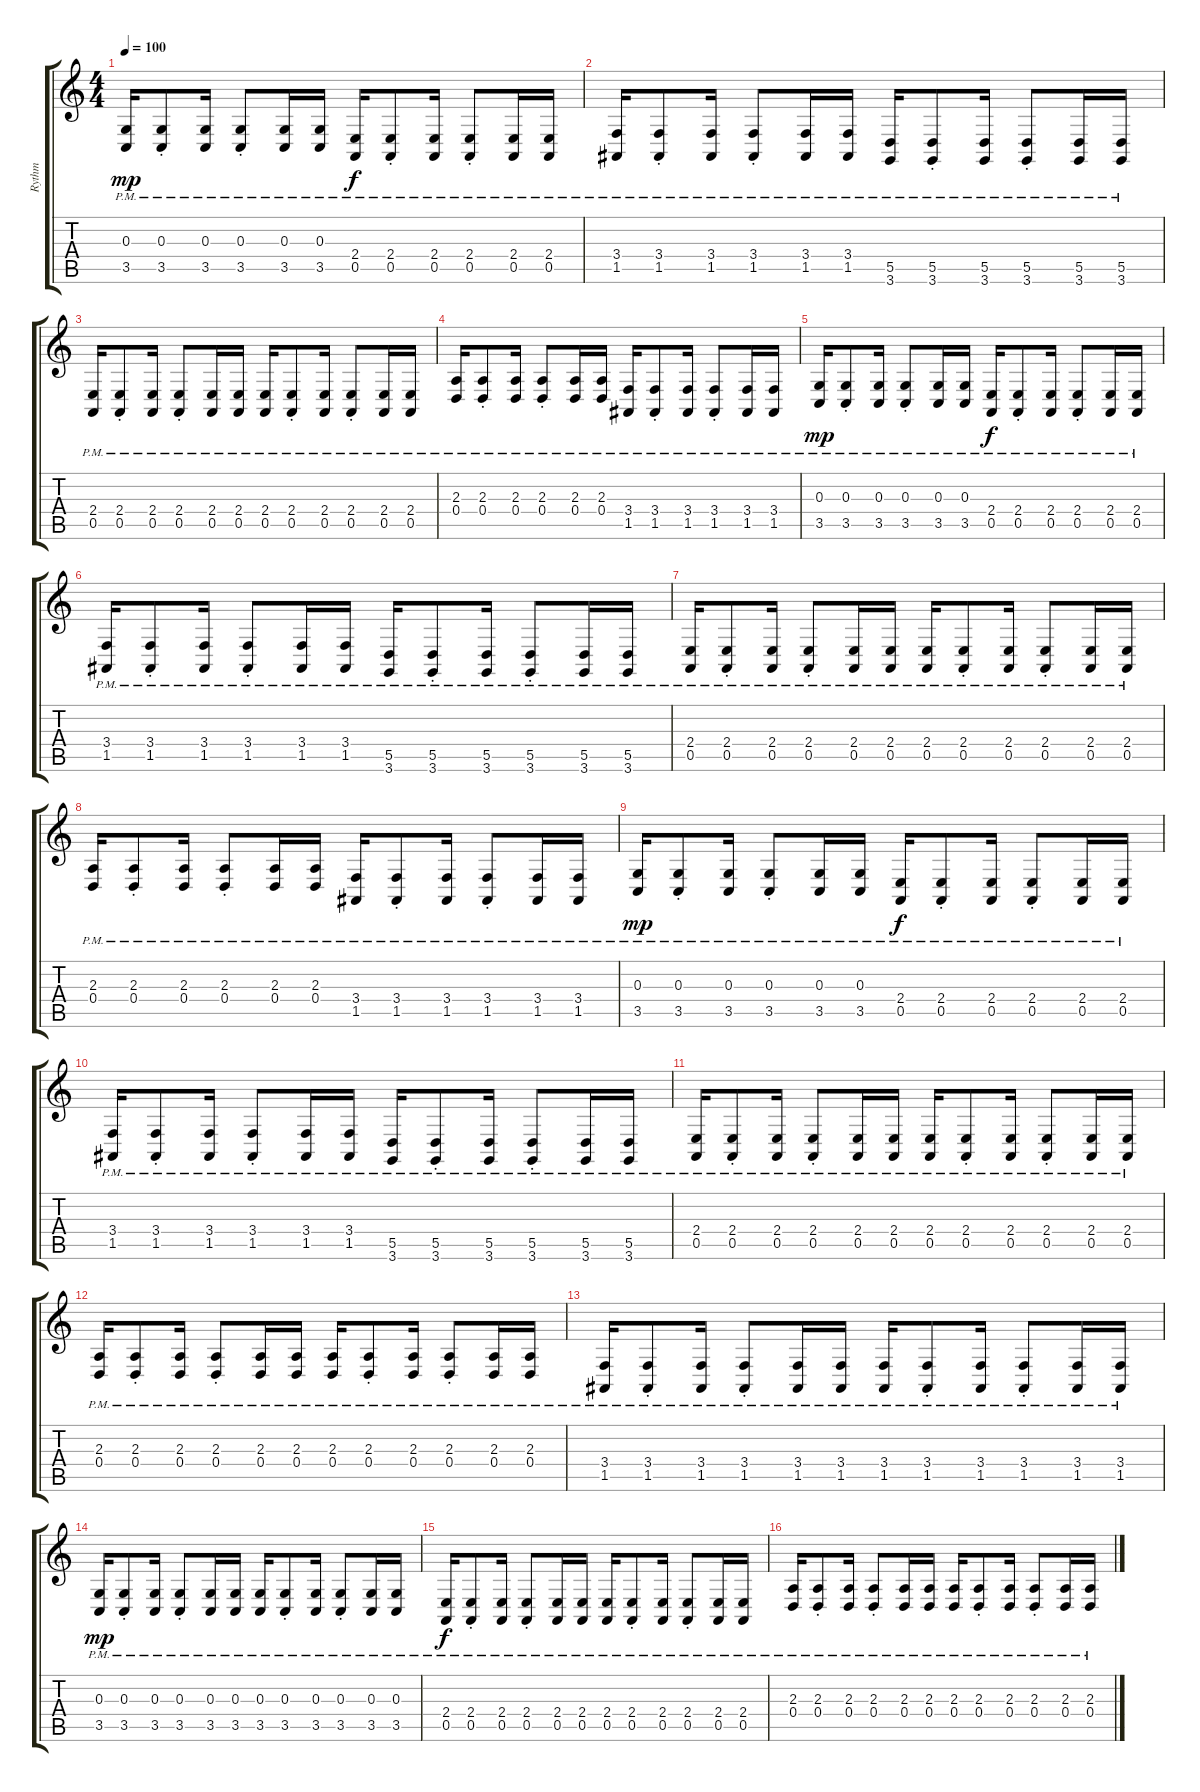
\track ("Rythm" "Rythm") {instrument lead8bassandlead}
\staff {score tabs}
\tuning (E4 B3 G3 D3 A2 E2) {hide}
\ts (4 4)
\tempo 100
\clef g2
\ks c
(0.3{pm} 3.5{pm}).16{dy mp} (0.3{pm st} 3.5{pm st}).8 (0.3{pm} 3.5{pm}).16 (0.3{pm st} 3.5{pm st}).8 (0.3{pm} 3.5{pm}).16 (0.3{pm} 3.5{pm}).16 (2.4{pm} 0.5{pm}).16{dy f} (2.4{pm st} 0.5{pm st}).8 (2.4{pm} 0.5{pm}).16 (2.4{pm st} 0.5{pm st}).8 (2.4{pm} 0.5{pm}).16 (2.4{pm} 0.5{pm}).16 |
(3.4{pm} 1.5{pm}).16 (3.4{pm st} 1.5{pm st}).8 (3.4{pm} 1.5{pm}).16 (3.4{pm st} 1.5{pm st}).8 (3.4{pm} 1.5{pm}).16 (3.4{pm} 1.5{pm}).16 (5.5{pm} 3.6{pm}).16 (5.5{pm st} 3.6{pm st}).8 (5.5{pm} 3.6{pm}).16 (5.5{pm st} 3.6{pm st}).8 (5.5{pm} 3.6{pm}).16 (5.5{pm} 3.6{pm}).16 |
(2.4{pm} 0.5{pm}).16 (2.4{pm st} 0.5{pm st}).8 (2.4{pm} 0.5{pm}).16 (2.4{pm st} 0.5{pm st}).8 (2.4{pm} 0.5{pm}).16 (2.4{pm} 0.5{pm}).16 (2.4{pm} 0.5{pm}).16 (2.4{pm st} 0.5{pm st}).8 (2.4{pm} 0.5{pm}).16 (2.4{pm st} 0.5{pm st}).8 (2.4{pm} 0.5{pm}).16 (2.4{pm} 0.5{pm}).16 |
(2.3{pm} 0.4{pm}).16 (2.3{pm st} 0.4{pm st}).8 (2.3{pm} 0.4{pm}).16 (2.3{pm st} 0.4{pm st}).8 (2.3{pm} 0.4{pm}).16 (2.3{pm} 0.4{pm}).16 (3.4{pm} 1.5{pm}).16 (3.4{pm st} 1.5{pm st}).8 (3.4{pm} 1.5{pm}).16 (3.4{pm st} 1.5{pm st}).8 (3.4{pm} 1.5{pm}).16 (3.4{pm} 1.5{pm}).16 |
(0.3{pm} 3.5{pm}).16{dy mp} (0.3{pm st} 3.5{pm st}).8 (0.3{pm} 3.5{pm}).16 (0.3{pm st} 3.5{pm st}).8 (0.3{pm} 3.5{pm}).16 (0.3{pm} 3.5{pm}).16 (2.4{pm} 0.5{pm}).16{dy f} (2.4{pm st} 0.5{pm st}).8 (2.4{pm} 0.5{pm}).16 (2.4{pm st} 0.5{pm st}).8 (2.4{pm} 0.5{pm}).16 (2.4{pm} 0.5{pm}).16 |
(3.4{pm} 1.5{pm}).16 (3.4{pm st} 1.5{pm st}).8 (3.4{pm} 1.5{pm}).16 (3.4{pm st} 1.5{pm st}).8 (3.4{pm} 1.5{pm}).16 (3.4{pm} 1.5{pm}).16 (5.5{pm} 3.6{pm}).16 (5.5{pm st} 3.6{pm st}).8 (5.5{pm} 3.6{pm}).16 (5.5{pm st} 3.6{pm st}).8 (5.5{pm} 3.6{pm}).16 (5.5{pm} 3.6{pm}).16 |
(2.4{pm} 0.5{pm}).16 (2.4{pm st} 0.5{pm st}).8 (2.4{pm} 0.5{pm}).16 (2.4{pm st} 0.5{pm st}).8 (2.4{pm} 0.5{pm}).16 (2.4{pm} 0.5{pm}).16 (2.4{pm} 0.5{pm}).16 (2.4{pm st} 0.5{pm st}).8 (2.4{pm} 0.5{pm}).16 (2.4{pm st} 0.5{pm st}).8 (2.4{pm} 0.5{pm}).16 (2.4{pm} 0.5{pm}).16 |
(2.3{pm} 0.4{pm}).16 (2.3{pm st} 0.4{pm st}).8 (2.3{pm} 0.4{pm}).16 (2.3{pm st} 0.4{pm st}).8 (2.3{pm} 0.4{pm}).16 (2.3{pm} 0.4{pm}).16 (3.4{pm} 1.5{pm}).16 (3.4{pm st} 1.5{pm st}).8 (3.4{pm} 1.5{pm}).16 (3.4{pm st} 1.5{pm st}).8 (3.4{pm} 1.5{pm}).16 (3.4{pm} 1.5{pm}).16 |
(0.3{pm} 3.5{pm}).16{dy mp} (0.3{pm st} 3.5{pm st}).8 (0.3{pm} 3.5{pm}).16 (0.3{pm st} 3.5{pm st}).8 (0.3{pm} 3.5{pm}).16 (0.3{pm} 3.5{pm}).16 (2.4{pm} 0.5{pm}).16{dy f} (2.4{pm st} 0.5{pm st}).8 (2.4{pm} 0.5{pm}).16 (2.4{pm st} 0.5{pm st}).8 (2.4{pm} 0.5{pm}).16 (2.4{pm} 0.5{pm}).16 |
(3.4{pm} 1.5{pm}).16 (3.4{pm st} 1.5{pm st}).8 (3.4{pm} 1.5{pm}).16 (3.4{pm st} 1.5{pm st}).8 (3.4{pm} 1.5{pm}).16 (3.4{pm} 1.5{pm}).16 (5.5{pm} 3.6{pm}).16 (5.5{pm st} 3.6{pm st}).8 (5.5{pm} 3.6{pm}).16 (5.5{pm st} 3.6{pm st}).8 (5.5{pm} 3.6{pm}).16 (5.5{pm} 3.6{pm}).16 |
(2.4{pm} 0.5{pm}).16 (2.4{pm st} 0.5{pm st}).8 (2.4{pm} 0.5{pm}).16 (2.4{pm st} 0.5{pm st}).8 (2.4{pm} 0.5{pm}).16 (2.4{pm} 0.5{pm}).16 (2.4{pm} 0.5{pm}).16 (2.4{pm st} 0.5{pm st}).8 (2.4{pm} 0.5{pm}).16 (2.4{pm st} 0.5{pm st}).8 (2.4{pm} 0.5{pm}).16 (2.4{pm} 0.5{pm}).16 |
(2.3{pm} 0.4{pm}).16 (2.3{pm st} 0.4{pm st}).8 (2.3{pm} 0.4{pm}).16 (2.3{pm st} 0.4{pm st}).8 (2.3{pm} 0.4{pm}).16 (2.3{pm} 0.4{pm}).16 (2.3{pm} 0.4{pm}).16 (2.3{pm st} 0.4{pm st}).8 (2.3{pm} 0.4{pm}).16 (2.3{pm st} 0.4{pm st}).8 (2.3{pm} 0.4{pm}).16 (2.3{pm} 0.4{pm}).16 |
(3.4{pm} 1.5{pm}).16 (3.4{pm st} 1.5{pm st}).8 (3.4{pm} 1.5{pm}).16 (3.4{pm st} 1.5{pm st}).8 (3.4{pm} 1.5{pm}).16 (3.4{pm} 1.5{pm}).16 (3.4{pm} 1.5{pm}).16 (3.4{pm st} 1.5{pm st}).8 (3.4{pm} 1.5{pm}).16 (3.4{pm st} 1.5{pm st}).8 (3.4{pm} 1.5{pm}).16 (3.4{pm} 1.5{pm}).16 |
(0.3{pm} 3.5{pm}).16{dy mp} (0.3{pm st} 3.5{pm st}).8 (0.3{pm} 3.5{pm}).16 (0.3{pm st} 3.5{pm st}).8 (0.3{pm} 3.5{pm}).16 (0.3{pm} 3.5{pm}).16 (0.3{pm} 3.5{pm}).16 (0.3{pm st} 3.5{pm st}).8 (0.3{pm} 3.5{pm}).16 (0.3{pm st} 3.5{pm st}).8 (0.3{pm} 3.5{pm}).16 (0.3{pm} 3.5{pm}).16 |
(2.4{pm} 0.5{pm}).16{dy f} (2.4{pm st} 0.5{pm st}).8 (2.4{pm} 0.5{pm}).16 (2.4{pm st} 0.5{pm st}).8 (2.4{pm} 0.5{pm}).16 (2.4{pm} 0.5{pm}).16 (2.4{pm} 0.5{pm}).16 (2.4{pm st} 0.5{pm st}).8 (2.4{pm} 0.5{pm}).16 (2.4{pm st} 0.5{pm st}).8 (2.4{pm} 0.5{pm}).16 (2.4{pm} 0.5{pm}).16 |
(2.3{pm} 0.4{pm}).16 (2.3{pm st} 0.4{pm st}).8 (2.3{pm} 0.4{pm}).16 (2.3{pm st} 0.4{pm st}).8 (2.3{pm} 0.4{pm}).16 (2.3{pm} 0.4{pm}).16 (2.3{pm} 0.4{pm}).16 (2.3{pm st} 0.4{pm st}).8 (2.3{pm} 0.4{pm}).16 (2.3{pm st} 0.4{pm st}).8 (2.3{pm} 0.4{pm}).16 (2.3{pm} 0.4{pm}).16
